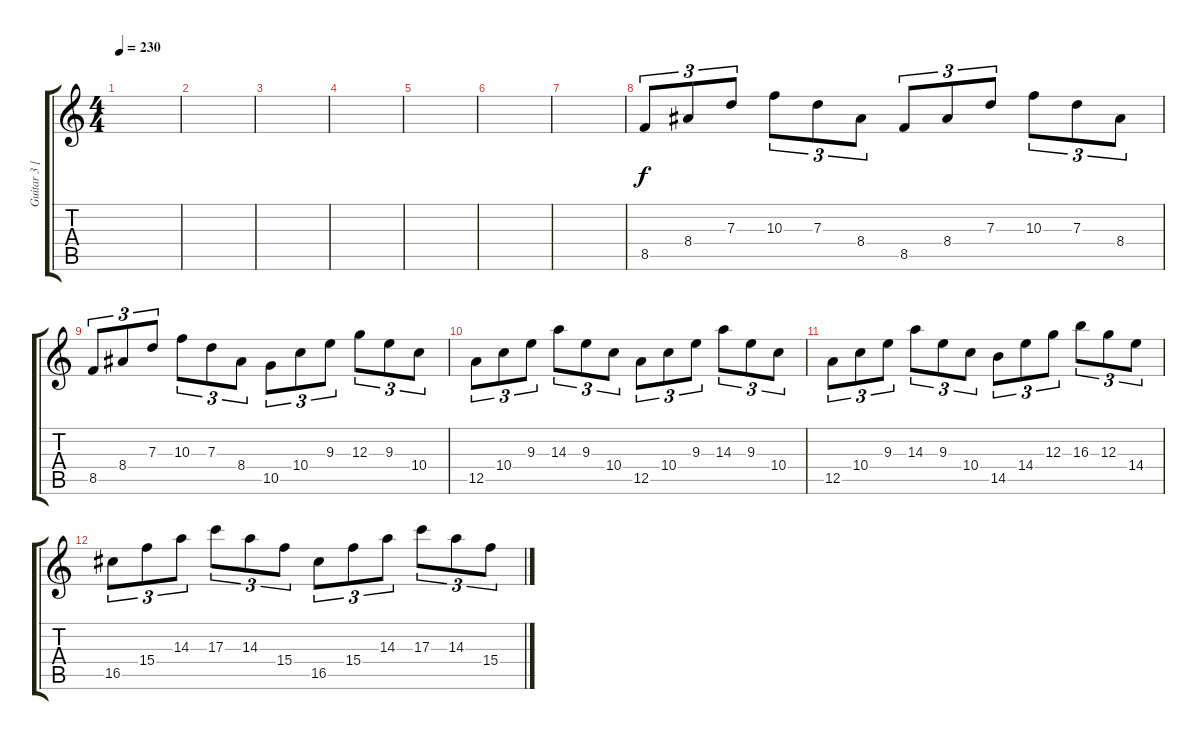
\track ("Guitar 3 [Josh Christian]" "Guitar 3 [") {instrument distortionguitar}
\staff {score tabs}
\tuning (E4 B3 G3 D3 A2 E2) {hide}
\ts (4 4)
\tempo 230
\clef g2
\ks c
|
|
|
|
|
|
|
8.5.8{tu (3 2)} 8.4.8{tu (3 2)} 7.3.8{tu (3 2)} 10.3.8{tu (3 2)} 7.3.8{tu (3 2)} 8.4.8{tu (3 2)} 8.5.8{tu (3 2)} 8.4.8{tu (3 2)} 7.3.8{tu (3 2)} 10.3.8{tu (3 2)} 7.3.8{tu (3 2)} 8.4.8{tu (3 2)} |
8.5.8{tu (3 2)} 8.4.8{tu (3 2)} 7.3.8{tu (3 2)} 10.3.8{tu (3 2)} 7.3.8{tu (3 2)} 8.4.8{tu (3 2)} 10.5.8{tu (3 2)} 10.4.8{tu (3 2)} 9.3.8{tu (3 2)} 12.3.8{tu (3 2)} 9.3.8{tu (3 2)} 10.4.8{tu (3 2)} |
12.5.8{tu (3 2)} 10.4.8{tu (3 2)} 9.3.8{tu (3 2)} 14.3.8{tu (3 2)} 9.3.8{tu (3 2)} 10.4.8{tu (3 2)} 12.5.8{tu (3 2)} 10.4.8{tu (3 2)} 9.3.8{tu (3 2)} 14.3.8{tu (3 2)} 9.3.8{tu (3 2)} 10.4.8{tu (3 2)} |
12.5.8{tu (3 2)} 10.4.8{tu (3 2)} 9.3.8{tu (3 2)} 14.3.8{tu (3 2)} 9.3.8{tu (3 2)} 10.4.8{tu (3 2)} 14.5.8{tu (3 2)} 14.4.8{tu (3 2)} 12.3.8{tu (3 2)} 16.3.8{tu (3 2)} 12.3.8{tu (3 2)} 14.4.8{tu (3 2)} |
16.5.8{tu (3 2)} 15.4.8{tu (3 2)} 14.3.8{tu (3 2)} 17.3.8{tu (3 2)} 14.3.8{tu (3 2)} 15.4.8{tu (3 2)} 16.5.8{tu (3 2)} 15.4.8{tu (3 2)} 14.3.8{tu (3 2)} 17.3.8{tu (3 2)} 14.3.8{tu (3 2)} 15.4.8{tu (3 2)}
